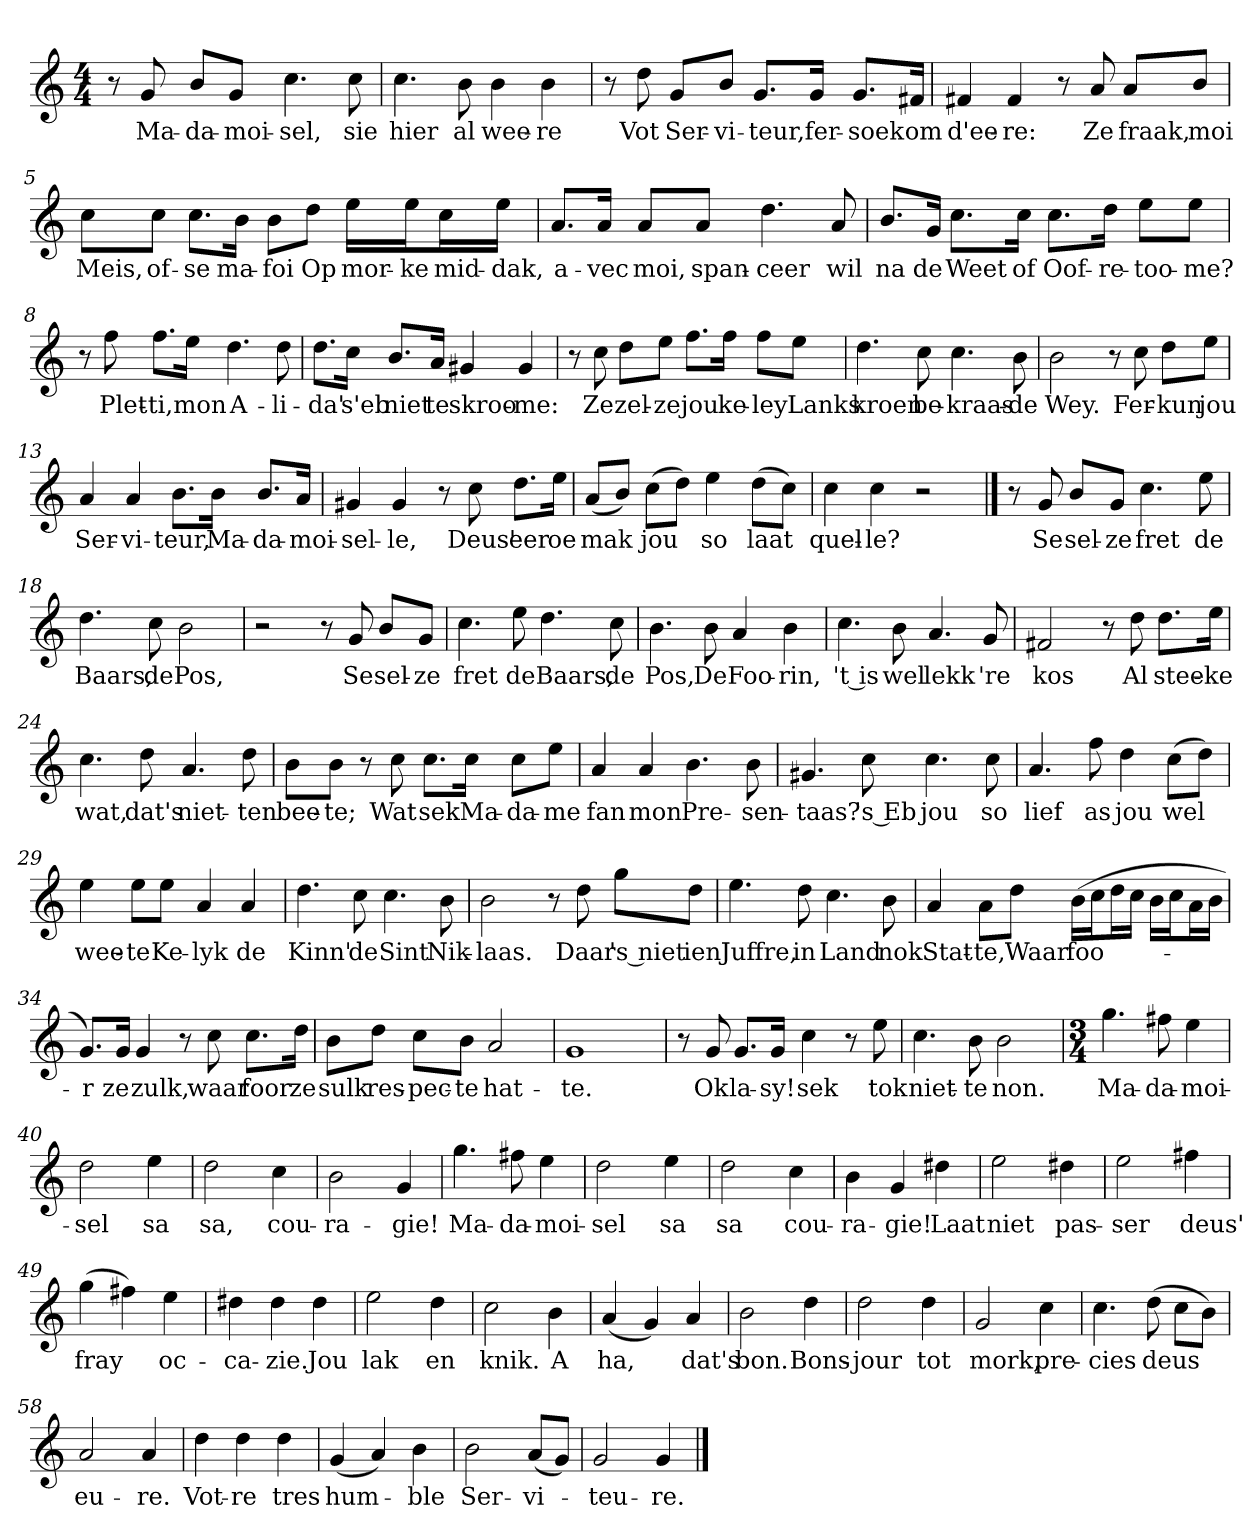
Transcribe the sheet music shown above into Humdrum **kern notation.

**kern	**text
*part1	*part1
*staff1	*staff1
*clefG2	*
*k[]	*
*C:	*
*M4/4	*
*MM120	*
=1	=1
8r	.
8g	Ma-
8b/L	-da-
8g/J	-moi-
4.cc	-sel,
8cc	sie
=2	=2
4.cc	hier
8b	al
4b	wee-
4b	-re
=3	=3
8r	.
8dd	Vot
8g/L	Ser-
8b/J	-vi-
8.g/L	-teur,
16g/Jk	fer-
8.g/L	-soek
16f#X/Jk	om
=4	=4
4f#X	d'ee-
4f#	-re:
8r	.
8a	Ze
8a/L	fraak,
8b/J	moi
=5	=5
8cc\L	Meis,
8cc\J	of-
8.cc\L	-se
16b\Jk	ma-
8b\L	-foi
8dd\J	Op
16ee\LL	mor-
16ee\J	-ke
16cc\L	mid-
16ee\JJ	-dak,
=6	=6
8.a/L	a-
16a/Jk	-vec
8a/L	moi,
8a/J	span-
4.dd	-ceer
8a	wil
=7	=7
8.b/L	na
16g/Jk	de
8.cc\L	Weet
16cc\Jk	of
8.cc\L	Oof-
16dd\Jk	-re-
8ee\L	-too-
8ee\J	-me?
=8	=8
8r	.
8ff	Plet-
8.ff\L	-ti,
16ee\Jk	mon
4.dd	A-
8dd	-li-
=9	=9
8.dd\L	-da'
16cc\Jk	s'eb
8.b/L	niet
16a/Jk	te
4g#X	skroo-
4g#	-me:
=10	=10
8r	.
8cc	Ze
8dd\L	zel-
8ee\J	-ze
8.ff\L	jou
16ff\Jk	ke-
8ff\L	-ley
8ee\J	Lanks
=11	=11
4.dd	kroen
8cc	be-
4.cc	-kraas-
8b	-de
=12	=12
2b	Wey.
8r	.
8cc	Fer-
8dd\L	-kun
8ee\J	jou
=13	=13
4a	Ser-
4a	-vi-
8.b\L	-teur,
16b\Jk	Ma-
8.b/L	-da-
16a/Jk	-moi-
=14	=14
4g#X	-sel-
4g#	-le,
8r	.
8cc	Deus'
8.dd\L	eer
16ee\Jk	oe
=15	=15
(8a/L	mak
8b/J)	.
(8cc\L	jou
8dd\J)	.
4ee	so
(8dd\L	laat
8cc\J)	.
=16	=16
4cc	quel-
4cc	-le?
2r	.
==17	==17
8r	.
8g	Se
8b/L	sel-
8g/J	-ze
4.cc	fret
8ee	de
=18	=18
4.dd	Baars,
8cc	de
2b	Pos,
=19	=19
2r	.
8r	.
8g	Se
8b/L	sel-
8g/J	-ze
=20	=20
4.cc	fret
8ee	de
4.dd	Baars,
8cc	de
=21	=21
4.b	Pos,
8b	De
4a	Foo-
4b	-rin,
=22	=22
4.cc	't is
8b	wel
4.a	lekk
8g	're
=23	=23
2f#X	kos
8r	.
8dd	Al
8.dd\L	stee-
16ee\Jk	-ke
=24	=24
4.cc	wat,
8dd	dat's
4.a	niet-
8dd	-ten
=25	=25
8b\L	bee-
8b\J	-te;
8r	.
8cc	Wat
8.cc\L	sek
16cc\Jk	Ma-
8cc\L	-da-
8ee\J	-me
=26	=26
4a	fan
4a	mon
4.b	Pre-
8b	-sen-
=27	=27
4.g#X	-taas?
8cc	's Eb
4.cc	jou
8cc	so
=28	=28
4.a	lief
8ff	as
4dd	jou
(8cc\L	wel
8dd\J)	.
=29	=29
4ee	wee-
8ee\L	-te
8ee\J	Ke-
4a	-lyk
4a	de
=30	=30
4.dd	Kinn'
8cc	de
4.cc	Sint
8b	Nik-
=31	=31
2b	-laas.
8r	.
8dd	Daar
8gg\L	's niet
8dd\J	ien
=32	=32
4.ee	Juffre,
8dd	in
4.cc	Land
8b	nok
=33	=33
4a	Stat-
8a\L	-te,
8dd\J	Waar
(16b\LL	foo-
16cc\J	.
16dd\L	.
16cc\JJ	.
16b\LL	.
16cc\J	.
16a\L	.
16b\JJ	.
=34	=34
8.g/L)	-r
16g/Jk	ze
4g	zulk,
8r	.
8cc	waar
8.cc\L	foor
16dd\Jk	ze
=35	=35
8b\L	sulk
8dd\J	res-
8cc\L	-pec-
8b\J	-te
2a	hat-
=36	=36
1g	-te.
=37	=37
8r	.
8g	Ok
8.g/L	la-
16g/Jk	-sy!
4cc	sek
8r	.
8ee	tok
=38	=38
4.cc	niet-
8b	-te
2b	non.
=39	=39
*M3/4	*
4.gg	Ma-
8ff#X	-da-
4ee	-moi-
=40	=40
2dd	-sel
4ee	sa
=41	=41
2dd	sa,
4cc	cou-
=42	=42
2b	-ra-
4g	-gie!
=43	=43
4.gg	Ma-
8ff#X	-da-
4ee	-moi-
=44	=44
2dd	-sel
4ee	sa
=45	=45
2dd	sa
4cc	cou-
=46	=46
4b	-ra-
4g	-gie!
4dd#X	Laat
=47	=47
2ee	niet
4dd#X	pas-
=48	=48
2ee	-ser
4ff#X	deus'
=49	=49
(4gg	fray
4ff#X)	.
4ee	oc-
=50	=50
4dd#X	-ca-
4dd#	-zie.
4dd#	Jou
=51	=51
2ee	lak
4dd	en
=52	=52
2cc	knik.
4b	A
=53	=53
(4a	ha,
4g)	.
4a	dat's
=54	=54
2b	bon.
4dd	Bons-
=55	=55
2dd	-jour
4dd	tot
=56	=56
2g	mork,
4cc	pre-
=57	=57
4.cc	-cies
(8dd	deus
8cc\L	.
8b\J)	.
=58	=58
2a	eu-
4a	-re.
=59	=59
4dd	Vot-
4dd	-re
4dd	tres
=60	=60
(4g	hum-
4a)	.
4b	-ble
=61	=61
2b	Ser-
(8a/L	-vi-
8g/J)	.
=62	=62
2g	-teu-
4g	-re.
==	==
*-	*-
